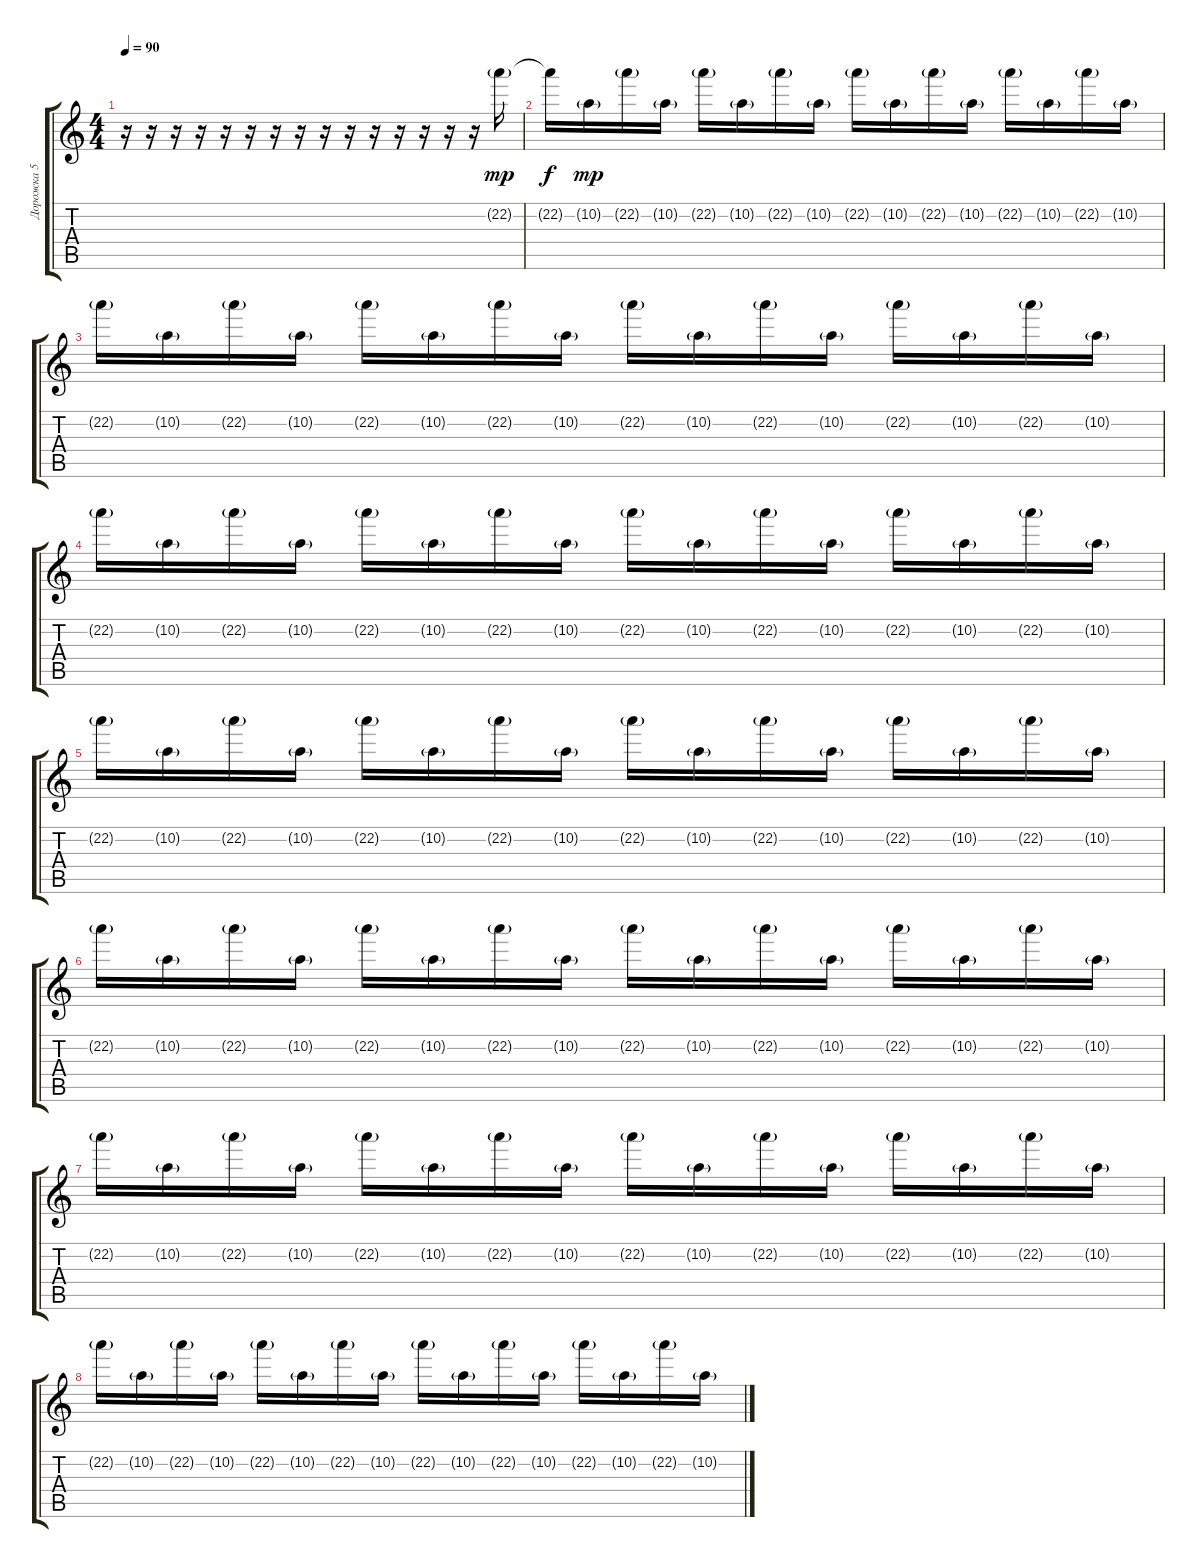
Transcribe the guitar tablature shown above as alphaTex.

\track ("Дорожка 5" "Дорожка 5") {instrument overdrivenguitar}
\staff {score tabs}
\tuning (E4 B3 G3 D3 A2 D2) {hide}
\ts (4 4)
\tempo 90
\clef g2
\ks c
r.16{dy mp} r.16 r.16 r.16 r.16 r.16 r.16 r.16 r.16 r.16 r.16 r.16 r.16 r.16 r.16 22.2{g}.16 |
22.2{t}.16{dy f} 10.2{g}.16{dy mp} 22.2{g}.16 10.2{g}.16 22.2{g}.16 10.2{g}.16 22.2{g}.16 10.2{g}.16 22.2{g}.16 10.2{g}.16 22.2{g}.16 10.2{g}.16 22.2{g}.16 10.2{g}.16 22.2{g}.16 10.2{g}.16 |
22.2{g}.16 10.2{g}.16 22.2{g}.16 10.2{g}.16 22.2{g}.16 10.2{g}.16 22.2{g}.16 10.2{g}.16 22.2{g}.16 10.2{g}.16 22.2{g}.16 10.2{g}.16 22.2{g}.16 10.2{g}.16 22.2{g}.16 10.2{g}.16 |
22.2{g}.16 10.2{g}.16 22.2{g}.16 10.2{g}.16 22.2{g}.16 10.2{g}.16 22.2{g}.16 10.2{g}.16 22.2{g}.16 10.2{g}.16 22.2{g}.16 10.2{g}.16 22.2{g}.16 10.2{g}.16 22.2{g}.16 10.2{g}.16 |
22.2{g}.16 10.2{g}.16 22.2{g}.16 10.2{g}.16 22.2{g}.16 10.2{g}.16 22.2{g}.16 10.2{g}.16 22.2{g}.16 10.2{g}.16 22.2{g}.16 10.2{g}.16 22.2{g}.16 10.2{g}.16 22.2{g}.16 10.2{g}.16 |
22.2{g}.16 10.2{g}.16 22.2{g}.16 10.2{g}.16 22.2{g}.16 10.2{g}.16 22.2{g}.16 10.2{g}.16 22.2{g}.16 10.2{g}.16 22.2{g}.16 10.2{g}.16 22.2{g}.16 10.2{g}.16 22.2{g}.16 10.2{g}.16 |
22.2{g}.16 10.2{g}.16 22.2{g}.16 10.2{g}.16 22.2{g}.16 10.2{g}.16 22.2{g}.16 10.2{g}.16 22.2{g}.16 10.2{g}.16 22.2{g}.16 10.2{g}.16 22.2{g}.16 10.2{g}.16 22.2{g}.16 10.2{g}.16 |
22.2{g}.16 10.2{g}.16 22.2{g}.16 10.2{g}.16 22.2{g}.16 10.2{g}.16 22.2{g}.16 10.2{g}.16 22.2{g}.16 10.2{g}.16 22.2{g}.16 10.2{g}.16 22.2{g}.16 10.2{g}.16 22.2{g}.16 10.2{g}.16
